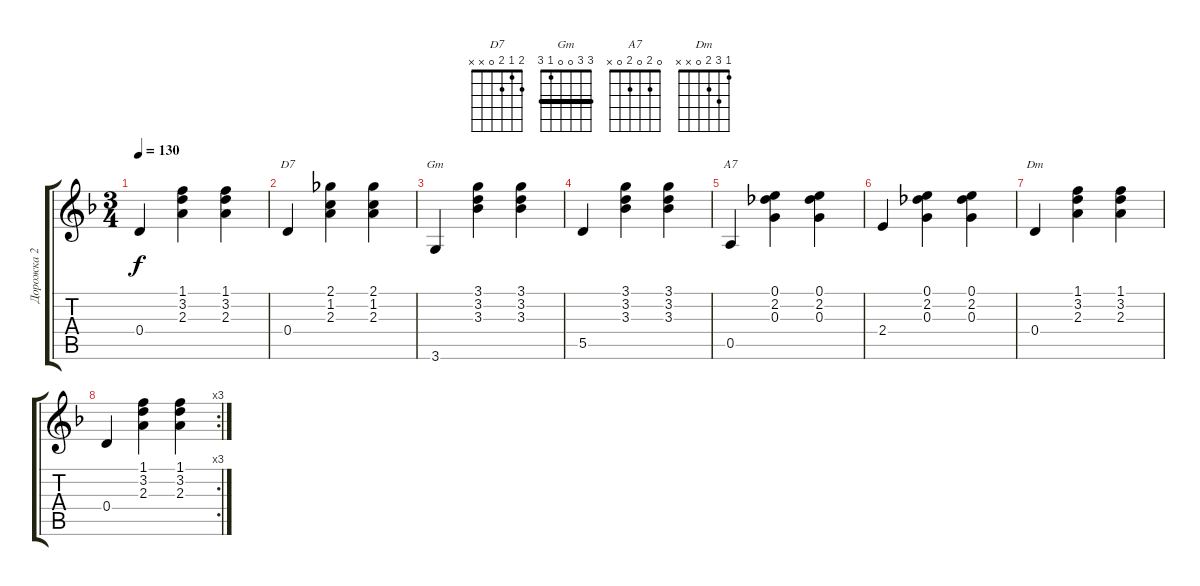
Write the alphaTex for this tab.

\track ("Дорожка 2" "Дорожка 2") {instrument acousticguitarnylon}
\staff {score tabs}
\tuning (E4 B3 G3 D3 A2 E2) {hide}
\chord ("D7" 2 1 2 0 x x)
\chord ("Gm" 3 3 0 0 1 3) {barre 3}
\chord ("A7" 0 2 0 2 0 x)
\chord ("Dm" 1 3 2 0 x x)
\ts (3 4)
\tempo 130
\clef g2
\ks f
0.4.4{dy f} (1.1 3.2 2.3).4 (1.1 3.2 2.3).4 |
0.4.4{ch "D7"} (2.1 1.2 2.3).4 (2.1 1.2 2.3).4 |
3.6.4{ch "Gm"} (3.1 3.2 3.3).4 (3.1 3.2 3.3).4 |
5.5.4 (3.1 3.2 3.3).4 (3.1 3.2 3.3).4 |
0.5.4{ch "A7"} (0.1 2.2 0.3).4 (0.1 2.2 0.3).4 |
2.4.4 (0.1 2.2 0.3).4 (0.1 2.2 0.3).4 |
0.4.4{ch "Dm"} (1.1 3.2 2.3).4 (1.1 3.2 2.3).4 |
\rc 3
0.4.4 (1.1 3.2 2.3).4 (1.1 3.2 2.3).4
